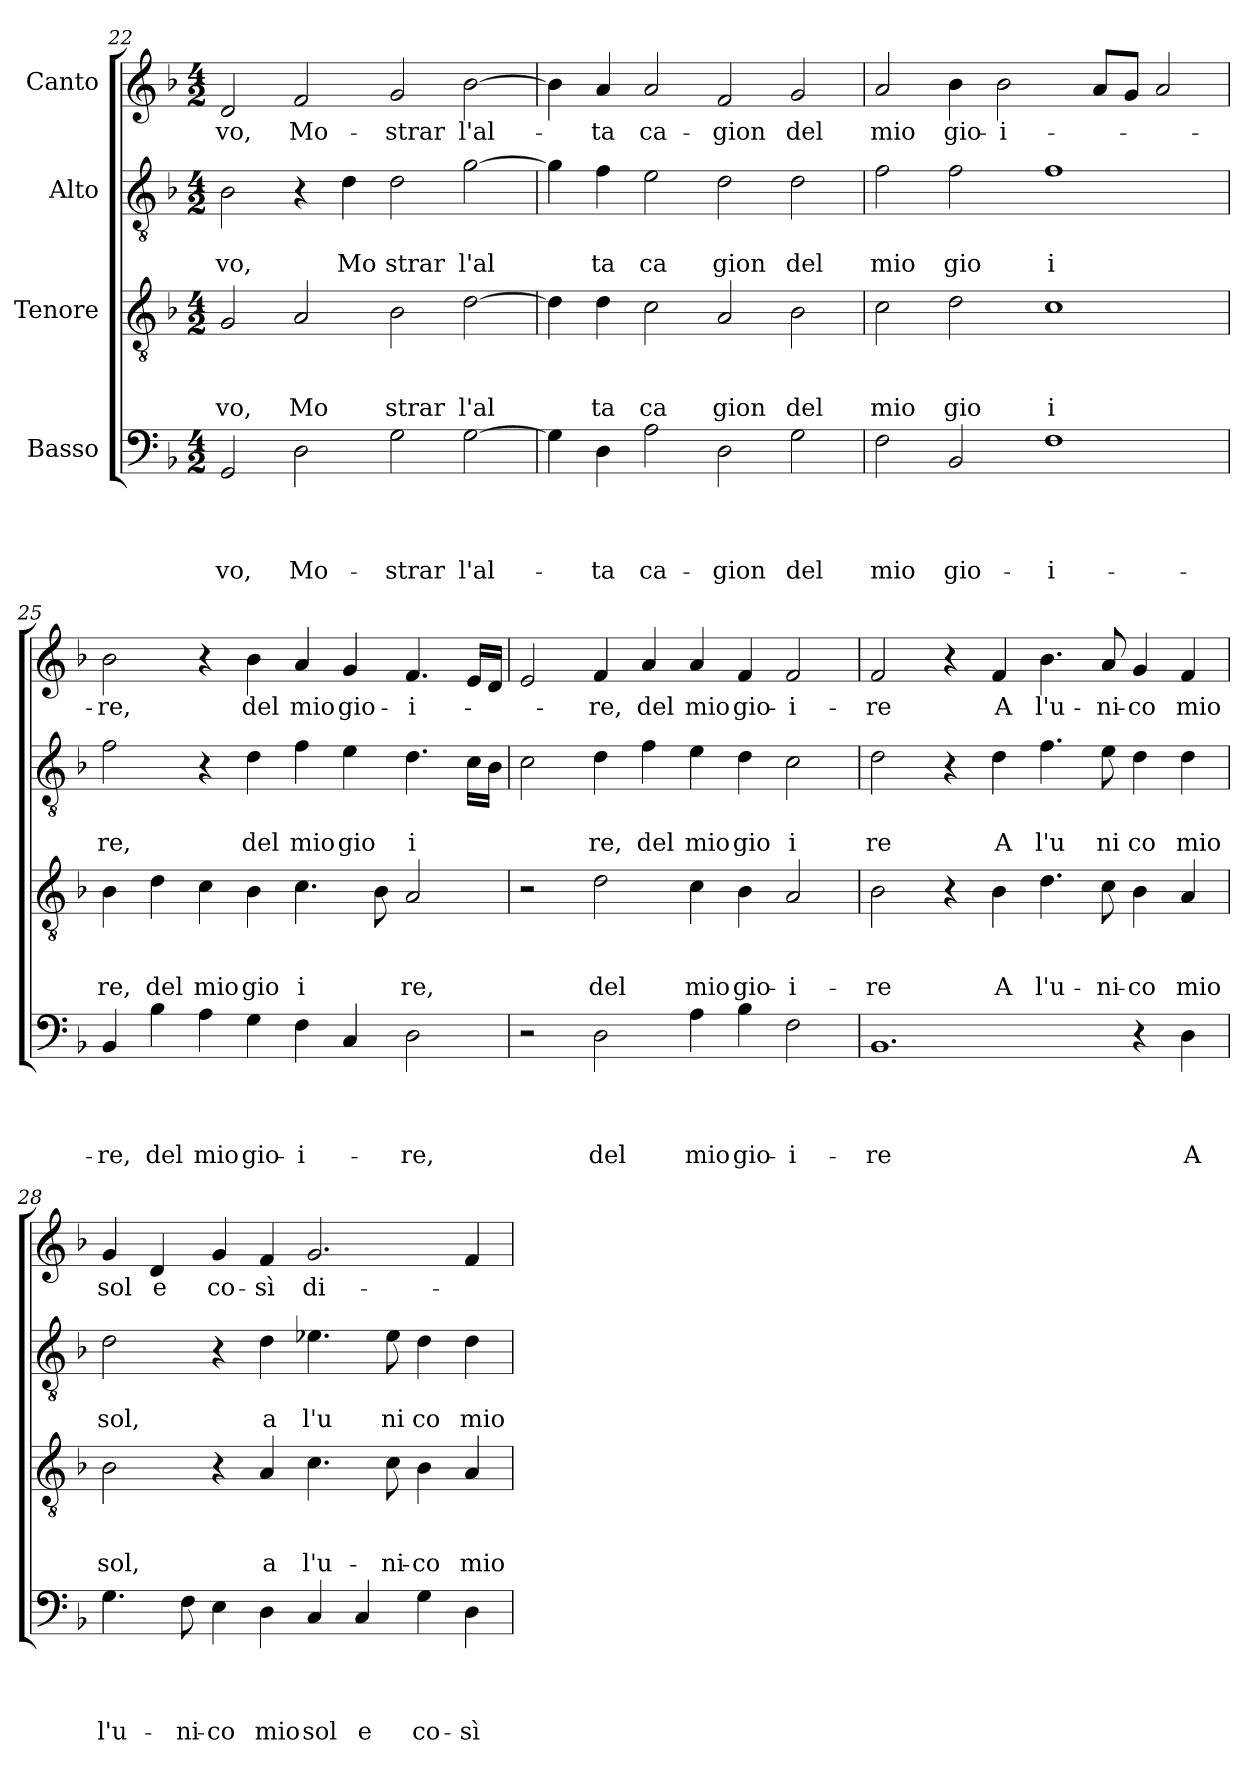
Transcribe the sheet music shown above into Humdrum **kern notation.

**kern	**text	**text	**text	**text	**kern	**text	**text	**text	**kern	**text	**text	**kern	**text
*part4	*part4	*part4	*part4	*part4	*part3	*part3	*part3	*part3	*part2	*part2	*part2	*part1	*part1
*staff4	*staff4	*staff4	*staff4	*staff4	*staff3	*staff3	*staff3	*staff3	*staff2	*staff2	*staff2	*staff1	*staff1
*I"Basso	*	*	*	*	*I"Tenore	*	*	*	*I"Alto	*	*	*I"Canto	*
*clefF4	*	*	*	*	*clefGv2	*	*	*	*clefGv2	*	*	*clefG2	*
*ITrd-3c-5	*	*	*	*	*	*	*	*	*ITrd-3c-5	*	*	*ITrd-3c-5	*
*k[b-e-]	*	*	*	*	*k[b-]	*	*	*	*k[b-e-]	*	*	*k[b-e-]	*
*B-:	*	*	*	*	*F:	*	*	*	*B-:	*	*	*B-:	*
*M4/2	*	*	*	*	*M4/2	*	*	*	*M4/2	*	*	*M4/2	*
=22	=22	=22	=22	=22	=22	=22	=22	=22	=22	=22	=22	=22	=22
!	!	!	!	!LO:LY:b	!	!	!	!LO:LY:b	!	!	!LO:LY:b	!	!LO:LY:b
2C/	.	.	.	-vo,	2G/	.	.	vo,	2e-\	.	vo,	2g/	-vo,
!	!	!	!	!LO:LY:b	!	!	!	!LO:LY:b	!	!	!	!	!LO:LY:b
2G\	.	.	.	Mo-	2A/	.	.	Mo	4r	.	.	2b-/	Mo-
!	!	!	!	!	!	!	!	!	!	!	!LO:LY:b	!	!
.	.	.	.	.	.	.	.	.	4g\	.	Mo	.	.
!	!	!	!	!LO:LY:b	!	!	!	!LO:LY:b	!	!	!LO:LY:b	!	!LO:LY:b
2c\	.	.	.	-strar	2B-\	.	.	strar	2g\	.	strar	2cc/	-strar
!	!	!	!	!LO:LY:b	!	!	!	!LO:LY:b	!	!	!LO:LY:b	!	!LO:LY:b
[>2c\	.	.	.	l'al-	[>2d\	.	.	l'al	[>2cc\	.	l'al	[>2ee-\	l'al-
=23	=23	=23	=23	=23	=23	=23	=23	=23	=23	=23	=23	=23	=23
4c\]	.	.	.	.	4d\]	.	.	.	4cc\]	.	.	4ee-\]	.
!	!	!	!	!LO:LY:b	!	!	!	!LO:LY:b	!	!	!LO:LY:b	!	!LO:LY:b
4G\	.	.	.	-ta	4d\	.	.	ta	4b-\	.	ta	4dd/	-ta
!	!	!	!	!LO:LY:b	!	!	!	!LO:LY:b	!	!	!LO:LY:b	!	!LO:LY:b
2d\	.	.	.	ca-	2c\	.	.	ca	2a\	.	ca	2dd/	ca-
!	!	!	!	!LO:LY:b	!	!	!	!LO:LY:b	!	!	!LO:LY:b	!	!LO:LY:b
2G\	.	.	.	-gion	2A/	.	.	gion	2g\	.	gion	2b-/	-gion
!	!	!	!	!LO:LY:b	!	!	!	!LO:LY:b	!	!	!LO:LY:b	!	!LO:LY:b
2c\	.	.	.	del	2B-\	.	.	del	2g\	.	del	2cc/	del
=24	=24	=24	=24	=24	=24	=24	=24	=24	=24	=24	=24	=24	=24
!	!	!	!	!LO:LY:b	!	!	!	!LO:LY:b	!	!	!LO:LY:b	!	!LO:LY:b
2B-\	.	.	.	mio	2c\	.	.	mio	2b-\	.	mio	2dd/	mio
!	!	!	!	!LO:LY:b	!	!	!	!LO:LY:b	!	!	!LO:LY:b	!	!LO:LY:b
2E-/	.	.	.	gio-	2d\	.	.	gio	2b-\	.	gio	4ee-\	gio-
!	!	!	!	!	!	!	!	!	!	!	!	!	!LO:LY:b:rj
.	.	.	.	.	.	.	.	.	.	.	.	2ee-\	-i-
!	!	!	!	!LO:LY:b	!	!	!	!LO:LY:b	!	!	!LO:LY:b	!	!
1B-	.	.	.	-i-	1c	.	.	i	1b-	.	i	.	.
.	.	.	.	.	.	.	.	.	.	.	.	8dd/L	.
.	.	.	.	.	.	.	.	.	.	.	.	8cc/J	.
.	.	.	.	.	.	.	.	.	.	.	.	2dd/	.
=25	=25	=25	=25	=25	=25	=25	=25	=25	=25	=25	=25	=25	=25
!	!	!	!	!LO:LY:b	!	!	!	!LO:LY:b	!	!	!LO:LY:b	!	!LO:LY:b
4E-/	.	.	.	-re,	4B-\	.	.	re,	2b-\	.	re,	2ee-\	-re,
!	!	!	!	!LO:LY:b	!	!	!	!LO:LY:b	!	!	!	!	!
4e-\	.	.	.	del	4d\	.	.	del	.	.	.	.	.
!	!	!	!	!LO:LY:b	!	!	!	!LO:LY:b	!	!	!	!	!
4d\	.	.	.	mio	4c\	.	.	mio	4r	.	.	4r	.
!	!	!	!	!LO:LY:b	!	!	!	!LO:LY:b	!	!	!LO:LY:b	!	!LO:LY:b
4c\	.	.	.	gio-	4B-\	.	.	gio	4g\	.	del	4ee-\	del
!	!	!	!	!LO:LY:b:rj	!	!	!	!LO:LY:b:rj	!	!	!LO:LY:b	!	!LO:LY:b
4B-\	.	.	.	-i-	4.c\	.	.	i	4b-\	.	mio	4dd/	mio
!	!	!	!	!	!	!	!	!	!	!	!LO:LY:b	!	!LO:LY:b
4F/	.	.	.	.	.	.	.	.	4a\	.	gio	4cc/	gio-
.	.	.	.	.	8B-\	.	.	.	.	.	.	.	.
!	!	!	!	!LO:LY:b	!	!	!	!LO:LY:b	!	!	!LO:LY:b:rj	!	!LO:LY:b:rj
2G\	.	.	.	-re,	2A/	.	.	re,	4.g\	.	i	4.b-/	-i-
.	.	.	.	.	.	.	.	.	16f\LL	.	.	16a/LL	.
.	.	.	.	.	.	.	.	.	16e-\JJ	.	.	16g/JJ	.
!!LO:PB:g=z
=26	=26	=26	=26	=26	=26	=26	=26	=26	=26	=26	=26	=26	=26
2r	.	.	.	.	2r	.	.	.	2f\	.	.	2a/	.
!	!	!	!	!LO:LY:b	!	!	!	!LO:LY:b	!	!	!LO:LY:b	!	!LO:LY:b
2G\	.	.	.	del	2d\	.	.	del	4g\	.	re,	4b-/	-re,
!	!	!	!	!	!	!	!	!	!	!	!LO:LY:b	!	!LO:LY:b
.	.	.	.	.	.	.	.	.	4b-\	.	del	4dd/	del
!	!	!	!	!LO:LY:b	!	!	!	!LO:LY:b	!	!	!LO:LY:b	!	!LO:LY:b
4d\	.	.	.	mio	4c\	.	.	mio	4a\	.	mio	4dd/	mio
!	!	!	!	!LO:LY:b	!	!	!	!LO:LY:b	!	!	!LO:LY:b	!	!LO:LY:b
4e-\	.	.	.	gio-	4B-\	.	.	gio-	4g\	.	gio	4b-/	gio-
!	!	!	!	!LO:LY:b	!	!	!	!LO:LY:b	!	!	!LO:LY:b	!	!LO:LY:b
2B-\	.	.	.	-i-	2A/	.	.	-i-	2f\	.	i	2b-/	-i-
=27	=27	=27	=27	=27	=27	=27	=27	=27	=27	=27	=27	=27	=27
!	!	!	!	!LO:LY:b	!	!	!	!LO:LY:b	!	!	!LO:LY:b	!	!LO:LY:b
1.E-	.	.	.	-re	2B-\	.	.	-re	2g\	.	re	2b-/	-re
.	.	.	.	.	4r	.	.	.	4r	.	.	4r	.
!	!	!	!	!	!	!	!	!LO:LY:b	!	!	!LO:LY:b	!	!LO:LY:b
.	.	.	.	.	4B-\	.	.	A	4g\	.	A	4b-/	A
!	!	!	!	!	!	!	!	!LO:LY:b	!	!	!LO:LY:b	!	!LO:LY:b
.	.	.	.	.	4.d\	.	.	l'u-	4.b-\	.	l'u	4.ee-\	l'u-
!	!	!	!	!	!	!	!	!LO:LY:b	!	!	!LO:LY:b	!	!LO:LY:b
.	.	.	.	.	8c\	.	.	-ni-	8a\	.	ni	8dd/	-ni-
!	!	!	!	!	!	!	!	!LO:LY:b	!	!	!LO:LY:b	!	!LO:LY:b
4r	.	.	.	.	4B-\	.	.	-co	4g\	.	co	4cc/	-co
!	!	!	!	!LO:LY:b	!	!	!	!LO:LY:b	!	!	!LO:LY:b	!	!LO:LY:b
4G\	.	.	.	A	4A/	.	.	mio	4g\	.	mio	4b-/	mio
=28	=28	=28	=28	=28	=28	=28	=28	=28	=28	=28	=28	=28	=28
!	!	!	!	!LO:LY:b	!	!	!	!LO:LY:b	!	!	!LO:LY:b	!	!LO:LY:b
4.c\	.	.	.	l'u-	2B-\	.	.	sol,	2g\	.	sol,	4cc/	sol
!	!	!	!	!	!	!	!	!	!	!	!	!	!LO:LY:b
.	.	.	.	.	.	.	.	.	.	.	.	4g/	e
!	!	!	!	!LO:LY:b	!	!	!	!	!	!	!	!	!
8B-\	.	.	.	-ni-	.	.	.	.	.	.	.	.	.
!	!	!	!	!LO:LY:b	!	!	!	!	!	!	!	!	!LO:LY:b
4A\	.	.	.	-co	4r	.	.	.	4r	.	.	4cc/	co-
!	!	!	!	!LO:LY:b	!	!	!	!LO:LY:b	!	!	!LO:LY:b	!	!LO:LY:b
4G\	.	.	.	mio	4A/	.	.	a	4g\	.	a	4b-/	-sì
!	!	!	!	!LO:LY:b	!	!	!	!LO:LY:b	!	!	!LO:LY:b	!	!LO:LY:b
4F/	.	.	.	sol	4.c\	.	.	l'u-	4.a-X\	.	l'u	2.cc/	di-
!	!	!	!	!LO:LY:b	!	!	!	!	!	!	!	!	!
4F/	.	.	.	e	.	.	.	.	.	.	.	.	.
!	!	!	!	!	!	!	!	!LO:LY:b	!	!	!LO:LY:b	!	!
.	.	.	.	.	8c\	.	.	-ni-	8a-\	.	ni	.	.
!	!	!	!	!LO:LY:b	!	!	!	!LO:LY:b	!	!	!LO:LY:b	!	!
4c\	.	.	.	co-	4B-\	.	.	-co	4g\	.	co	.	.
!	!	!	!	!LO:LY:b	!	!	!	!LO:LY:b	!	!	!LO:LY:b	!	!
4G\	.	.	.	-sì	4A/	.	.	mio	4g\	.	mio	4b-/	.
=	=	=	=	=	=	=	=	=	=	=	=	=	=
*-	*-	*-	*-	*-	*-	*-	*-	*-	*-	*-	*-	*-	*-
